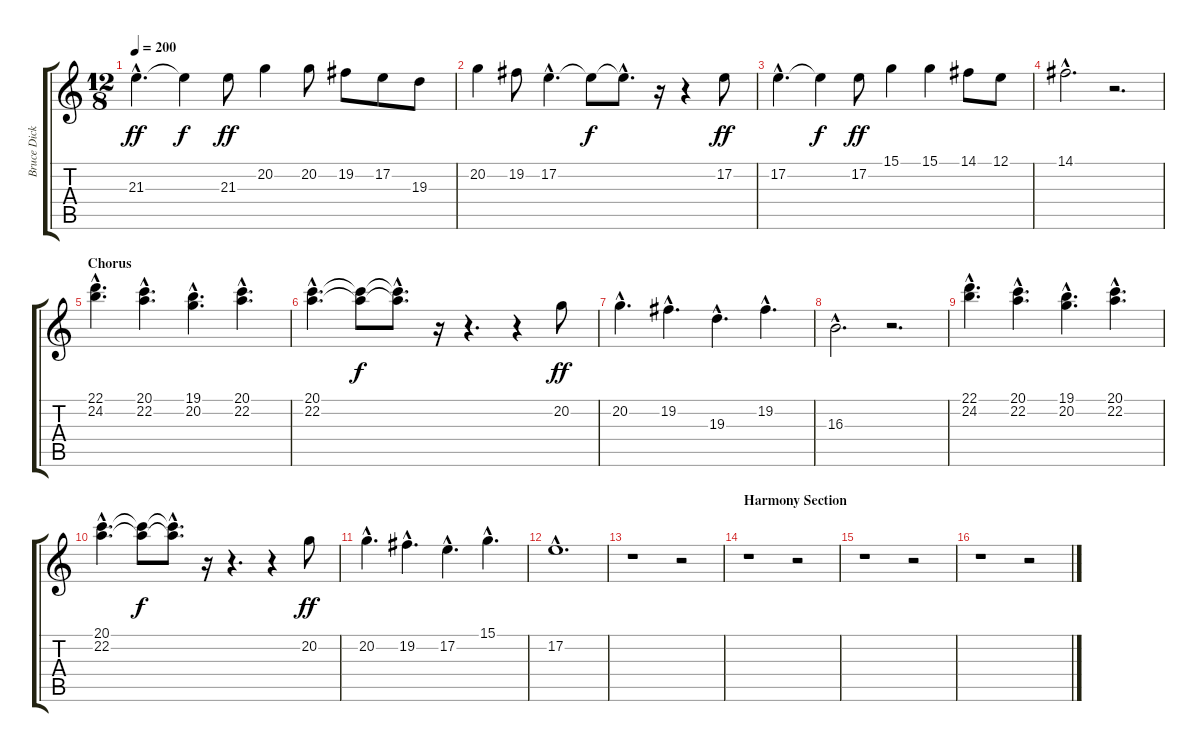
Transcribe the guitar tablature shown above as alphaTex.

\track ("Bruce Dickinson" "Bruce Dick") {instrument choiraahs}
\staff {score tabs}
\tuning (E4 B3 G3 D3 A2 E2) {hide}
\ts (12 8)
\tempo 200
\clef g2
\ks c
21.3{hac}.4{d dy ff} 21.3{t}.4{dy f} 21.3.8{dy ff} 20.2.4 20.2.8 19.2.8 17.2.8 19.3.8 |
20.2.4 19.2.8 17.2{hac}.4{d} 17.2{t}.8{dy f} 17.2{hac t}.8{d} r.16 r.4 17.2.8{dy ff} |
17.2{hac}.4{d} 17.2{t}.4{dy f} 17.2.8{dy ff} 15.1.4 15.1.4 14.1.8 12.1.8 |
14.1{hac}.2{d} r.2{d} |
\section ("" "Chorus")
(22.1{hac} 24.2{hac}).4{d} (20.1{hac} 22.2{hac}).4{d} (19.1{hac} 20.2{hac}).4{d} (20.1{hac} 22.2{hac}).4{d} |
(20.1{hac} 22.2{hac}).4{d} (20.1{t} 22.2{t}).8{dy f} (20.1{hac t} 22.2{hac t}).8{d} r.16 r.4{d} r.4 20.2.8{dy ff} |
20.2{hac}.4{d} 19.2{hac}.4{d} 19.3{hac}.4{d} 19.2{hac}.4{d} |
16.3{hac}.2{d} r.2{d} |
(22.1{hac} 24.2{hac}).4{d} (20.1{hac} 22.2{hac}).4{d} (19.1{hac} 20.2{hac}).4{d} (20.1{hac} 22.2{hac}).4{d} |
(20.1{hac} 22.2{hac}).4{d} (20.1{t} 22.2{t}).8{dy f} (20.1{hac t} 22.2{hac t}).8{d} r.16 r.4{d} r.4 20.2.8{dy ff} |
20.2{hac}.4{d} 19.2{hac}.4{d} 17.2{hac}.4{d} 15.1{hac}.4{d} |
17.2{hac}.1{d} |
r.1 r.2 |
\section ("" "Harmony Section")
r.1 r.2 |
r.1 r.2 |
r.1 r.2
